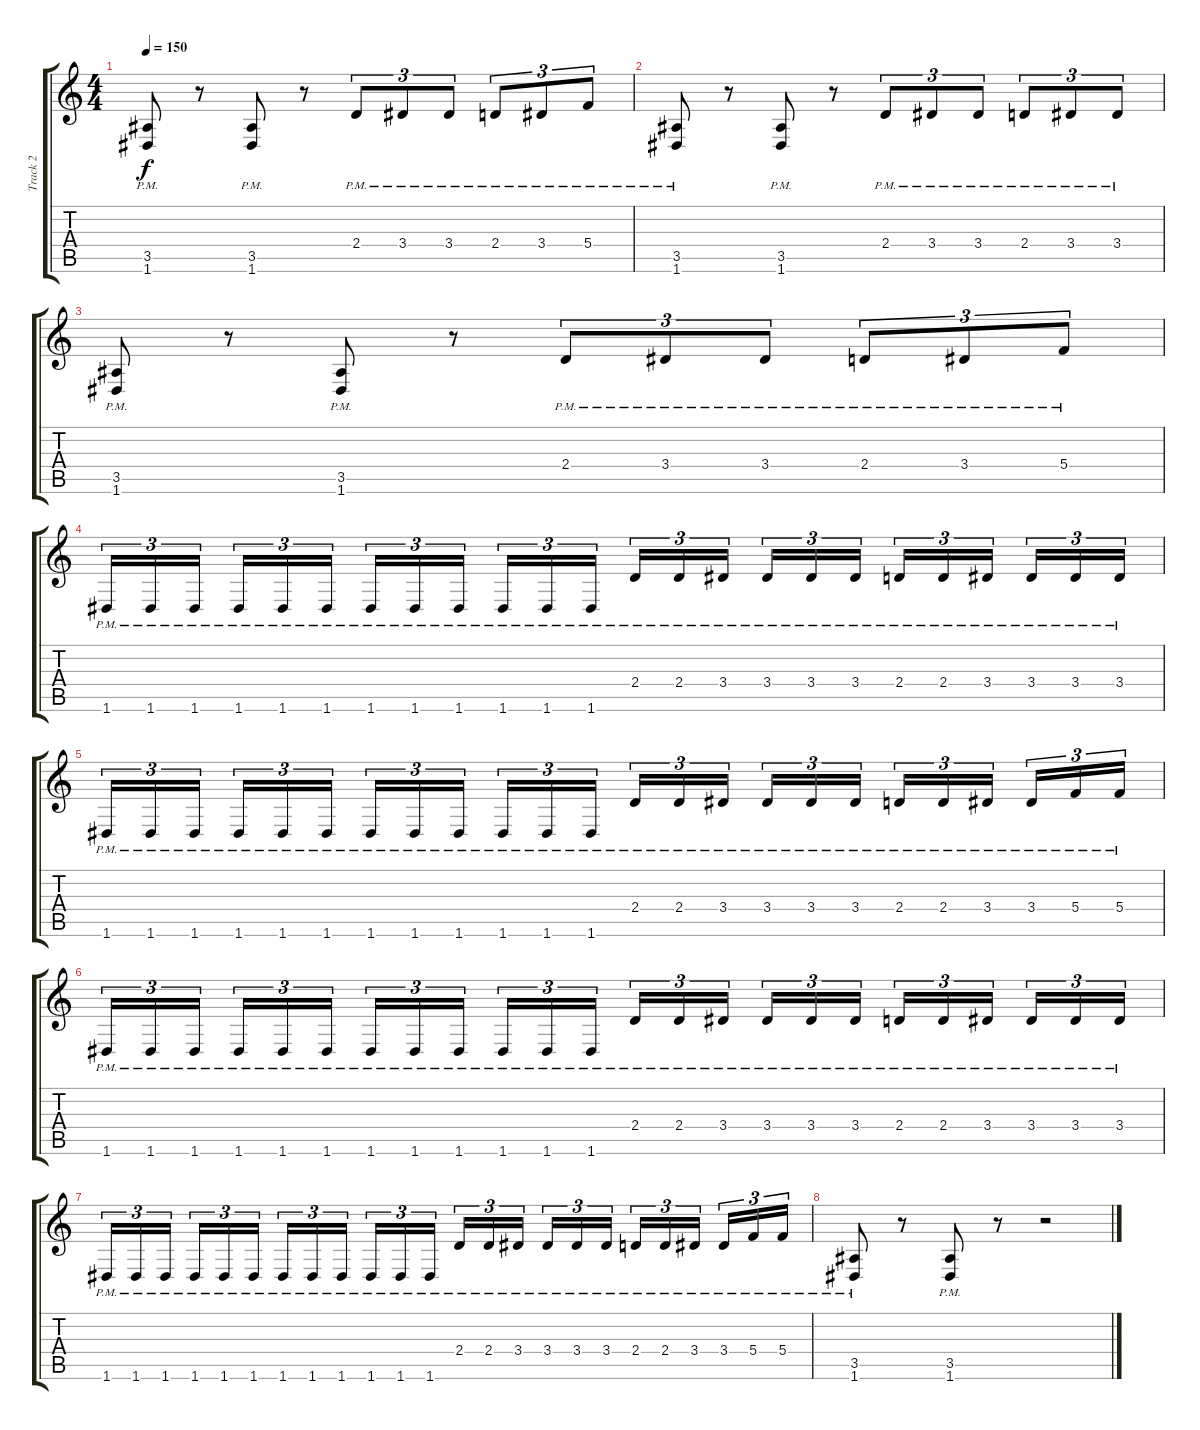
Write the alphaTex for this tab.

\track ("Track 2" "Track 2") {instrument distortionguitar}
\staff {score tabs}
\tuning (D4 A3 F3 C3 G2 D2) {hide}
\ts (4 4)
\tempo 150
\clef g2
\ks c
(3.5{pm} 1.6{pm}).8{dy f} r.8 (3.5{pm} 1.6{pm}).8 r.8 2.4{pm}.8{tu (3 2)} 3.4{pm}.8{tu (3 2)} 3.4{pm}.8{tu (3 2)} 2.4{pm}.8{tu (3 2)} 3.4{pm}.8{tu (3 2)} 5.4{pm}.8{tu (3 2)} |
(3.5{pm} 1.6{pm}).8 r.8 (3.5{pm} 1.6{pm}).8 r.8 2.4{pm}.8{tu (3 2)} 3.4{pm}.8{tu (3 2)} 3.4{pm}.8{tu (3 2)} 2.4{pm}.8{tu (3 2)} 3.4{pm}.8{tu (3 2)} 3.4{pm}.8{tu (3 2)} |
(3.5{pm} 1.6{pm}).8 r.8 (3.5{pm} 1.6{pm}).8 r.8 2.4{pm}.8{tu (3 2)} 3.4{pm}.8{tu (3 2)} 3.4{pm}.8{tu (3 2)} 2.4{pm}.8{tu (3 2)} 3.4{pm}.8{tu (3 2)} 5.4{pm}.8{tu (3 2)} |
1.6{pm}.16{tu (3 2)} 1.6{pm}.16{tu (3 2)} 1.6{pm}.16{tu (3 2) beam splitsecondary} 1.6{pm}.16{tu (3 2)} 1.6{pm}.16{tu (3 2)} 1.6{pm}.16{tu (3 2)} 1.6{pm}.16{tu (3 2)} 1.6{pm}.16{tu (3 2)} 1.6{pm}.16{tu (3 2) beam splitsecondary} 1.6{pm}.16{tu (3 2)} 1.6{pm}.16{tu (3 2)} 1.6{pm}.16{tu (3 2)} 2.4{pm}.16{tu (3 2)} 2.4{pm}.16{tu (3 2)} 3.4{pm}.16{tu (3 2) beam splitsecondary} 3.4{pm}.16{tu (3 2)} 3.4{pm}.16{tu (3 2)} 3.4{pm}.16{tu (3 2)} 2.4{pm}.16{tu (3 2)} 2.4{pm}.16{tu (3 2)} 3.4{pm}.16{tu (3 2) beam splitsecondary} 3.4{pm}.16{tu (3 2)} 3.4{pm}.16{tu (3 2)} 3.4{pm}.16{tu (3 2)} |
1.6{pm}.16{tu (3 2)} 1.6{pm}.16{tu (3 2)} 1.6{pm}.16{tu (3 2) beam splitsecondary} 1.6{pm}.16{tu (3 2)} 1.6{pm}.16{tu (3 2)} 1.6{pm}.16{tu (3 2)} 1.6{pm}.16{tu (3 2)} 1.6{pm}.16{tu (3 2)} 1.6{pm}.16{tu (3 2) beam splitsecondary} 1.6{pm}.16{tu (3 2)} 1.6{pm}.16{tu (3 2)} 1.6{pm}.16{tu (3 2)} 2.4{pm}.16{tu (3 2)} 2.4{pm}.16{tu (3 2)} 3.4{pm}.16{tu (3 2) beam splitsecondary} 3.4{pm}.16{tu (3 2)} 3.4{pm}.16{tu (3 2)} 3.4{pm}.16{tu (3 2)} 2.4{pm}.16{tu (3 2)} 2.4{pm}.16{tu (3 2)} 3.4{pm}.16{tu (3 2) beam splitsecondary} 3.4{pm}.16{tu (3 2)} 5.4{pm}.16{tu (3 2)} 5.4{pm}.16{tu (3 2)} |
1.6{pm}.16{tu (3 2)} 1.6{pm}.16{tu (3 2)} 1.6{pm}.16{tu (3 2) beam splitsecondary} 1.6{pm}.16{tu (3 2)} 1.6{pm}.16{tu (3 2)} 1.6{pm}.16{tu (3 2)} 1.6{pm}.16{tu (3 2)} 1.6{pm}.16{tu (3 2)} 1.6{pm}.16{tu (3 2) beam splitsecondary} 1.6{pm}.16{tu (3 2)} 1.6{pm}.16{tu (3 2)} 1.6{pm}.16{tu (3 2)} 2.4{pm}.16{tu (3 2)} 2.4{pm}.16{tu (3 2)} 3.4{pm}.16{tu (3 2) beam splitsecondary} 3.4{pm}.16{tu (3 2)} 3.4{pm}.16{tu (3 2)} 3.4{pm}.16{tu (3 2)} 2.4{pm}.16{tu (3 2)} 2.4{pm}.16{tu (3 2)} 3.4{pm}.16{tu (3 2) beam splitsecondary} 3.4{pm}.16{tu (3 2)} 3.4{pm}.16{tu (3 2)} 3.4{pm}.16{tu (3 2)} |
1.6{pm}.16{tu (3 2)} 1.6{pm}.16{tu (3 2)} 1.6{pm}.16{tu (3 2) beam splitsecondary} 1.6{pm}.16{tu (3 2)} 1.6{pm}.16{tu (3 2)} 1.6{pm}.16{tu (3 2)} 1.6{pm}.16{tu (3 2)} 1.6{pm}.16{tu (3 2)} 1.6{pm}.16{tu (3 2) beam splitsecondary} 1.6{pm}.16{tu (3 2)} 1.6{pm}.16{tu (3 2)} 1.6{pm}.16{tu (3 2)} 2.4{pm}.16{tu (3 2)} 2.4{pm}.16{tu (3 2)} 3.4{pm}.16{tu (3 2) beam splitsecondary} 3.4{pm}.16{tu (3 2)} 3.4{pm}.16{tu (3 2)} 3.4{pm}.16{tu (3 2)} 2.4{pm}.16{tu (3 2)} 2.4{pm}.16{tu (3 2)} 3.4{pm}.16{tu (3 2) beam splitsecondary} 3.4{pm}.16{tu (3 2)} 5.4{pm}.16{tu (3 2)} 5.4{pm}.16{tu (3 2)} |
(3.5{pm} 1.6{pm}).8 r.8 (3.5{pm} 1.6{pm}).8 r.8 r.2
